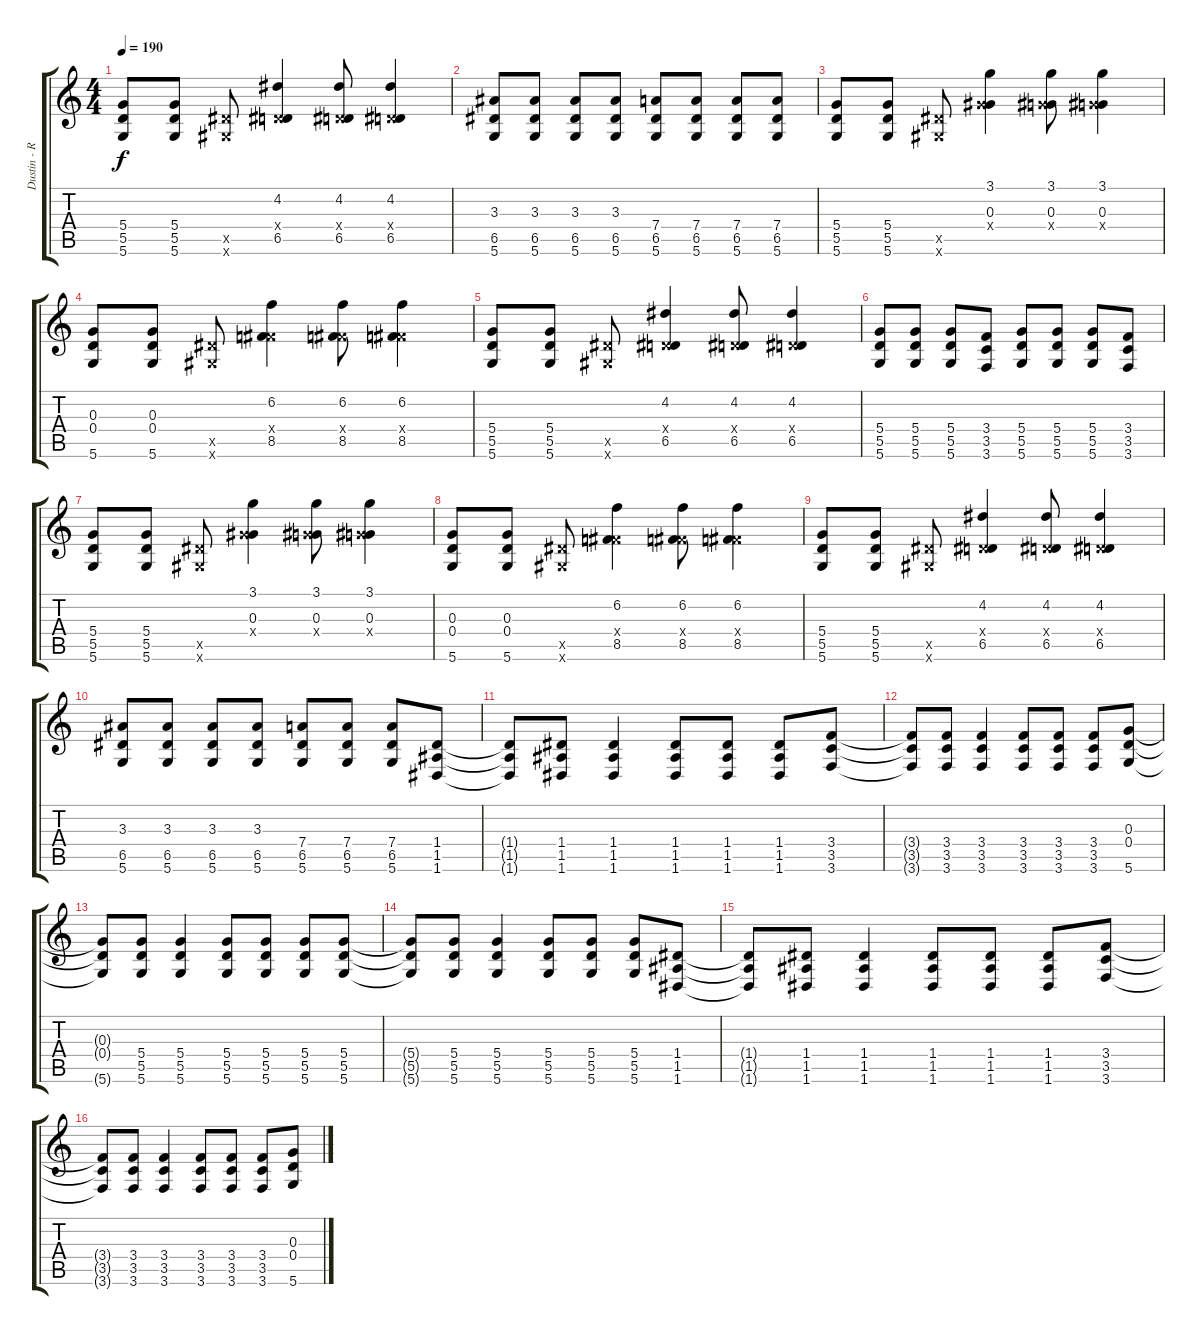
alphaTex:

\track ("Dustin - Rythem" "Dustin - R") {instrument acousticguitarsteel}
\staff {score tabs}
\tuning (E4 B3 G3 D3 A2 D2) {hide}
\ts (4 4)
\tempo 190
\clef g2
\ks c
(5.4 5.5 5.6).8{dy f} (5.4 5.5 5.6).8 (6.5{x} 6.6{x}).8 (4.2 0.4{x} 6.5).4 (4.2 0.4{x} 6.5).8 (4.2 0.4{x} 6.5).4 |
(3.3 6.5 5.6).8 (3.3 6.5 5.6).8 (3.3 6.5 5.6).8 (3.3 6.5 5.6).8 (7.4 6.5 5.6).8 (7.4 6.5 5.6).8 (7.4 6.5 5.6).8 (7.4 6.5 5.6).8 |
(5.4 5.5 5.6).8 (5.4 5.5 5.6).8 (6.5{x} 6.6{x}).8 (3.1 0.3 6.4{x}).4 (3.1 0.3 6.4{x}).8 (3.1 0.3 6.4{x}).4 |
(0.3 0.4 5.6).8 (0.3 0.4 5.6).8 (6.5{x} 6.6{x}).8 (6.2 4.4{x} 8.5).4 (6.2 4.4{x} 8.5).8 (6.2 4.4{x} 8.5).4 |
(5.4 5.5 5.6).8 (5.4 5.5 5.6).8 (6.5{x} 6.6{x}).8 (4.2 0.4{x} 6.5).4 (4.2 0.4{x} 6.5).8 (4.2 0.4{x} 6.5).4 |
(5.4 5.5 5.6).8 (5.4 5.5 5.6).8 (5.4 5.5 5.6).8 (3.4 3.5 3.6).8 (5.4 5.5 5.6).8 (5.4 5.5 5.6).8 (5.4 5.5 5.6).8 (3.4 3.5 3.6).8 |
(5.4 5.5 5.6).8 (5.4 5.5 5.6).8 (6.5{x} 6.6{x}).8 (3.1 0.3 6.4{x}).4 (3.1 0.3 6.4{x}).8 (3.1 0.3 6.4{x}).4 |
(0.3 0.4 5.6).8 (0.3 0.4 5.6).8 (6.5{x} 6.6{x}).8 (6.2 4.4{x} 8.5).4 (6.2 4.4{x} 8.5).8 (6.2 4.4{x} 8.5).4 |
(5.4 5.5 5.6).8 (5.4 5.5 5.6).8 (6.5{x} 6.6{x}).8 (4.2 0.4{x} 6.5).4 (4.2 0.4{x} 6.5).8 (4.2 0.4{x} 6.5).4 |
(3.3 6.5 5.6).8 (3.3 6.5 5.6).8 (3.3 6.5 5.6).8 (3.3 6.5 5.6).8 (7.4 6.5 5.6).8 (7.4 6.5 5.6).8 (7.4 6.5 5.6).8 (1.4 1.5 1.6).8 |
(1.4{t} 1.5{t} 1.6{t}).8 (1.4 1.5 1.6).8 (1.4 1.5 1.6).4 (1.4 1.5 1.6).8 (1.4 1.5 1.6).8 (1.4 1.5 1.6).8 (3.4 3.5 3.6).8 |
(3.4{t} 3.5{t} 3.6{t}).8 (3.4 3.5 3.6).8 (3.4 3.5 3.6).4 (3.4 3.5 3.6).8 (3.4 3.5 3.6).8 (3.4 3.5 3.6).8 (0.3 0.4 5.6).8 |
(0.3{t} 0.4{t} 5.6{t}).8 (5.4 5.5 5.6).8 (5.4 5.5 5.6).4 (5.4 5.5 5.6).8 (5.4 5.5 5.6).8 (5.4 5.5 5.6).8 (5.4 5.5 5.6).8 |
(5.4{t} 5.5{t} 5.6{t}).8 (5.4 5.5 5.6).8 (5.4 5.5 5.6).4 (5.4 5.5 5.6).8 (5.4 5.5 5.6).8 (5.4 5.5 5.6).8 (1.4 1.5 1.6).8 |
(1.4{t} 1.5{t} 1.6{t}).8 (1.4 1.5 1.6).8 (1.4 1.5 1.6).4 (1.4 1.5 1.6).8 (1.4 1.5 1.6).8 (1.4 1.5 1.6).8 (3.4 3.5 3.6).8 |
(3.4{t} 3.5{t} 3.6{t}).8 (3.4 3.5 3.6).8 (3.4 3.5 3.6).4 (3.4 3.5 3.6).8 (3.4 3.5 3.6).8 (3.4 3.5 3.6).8 (0.3 0.4 5.6).8
